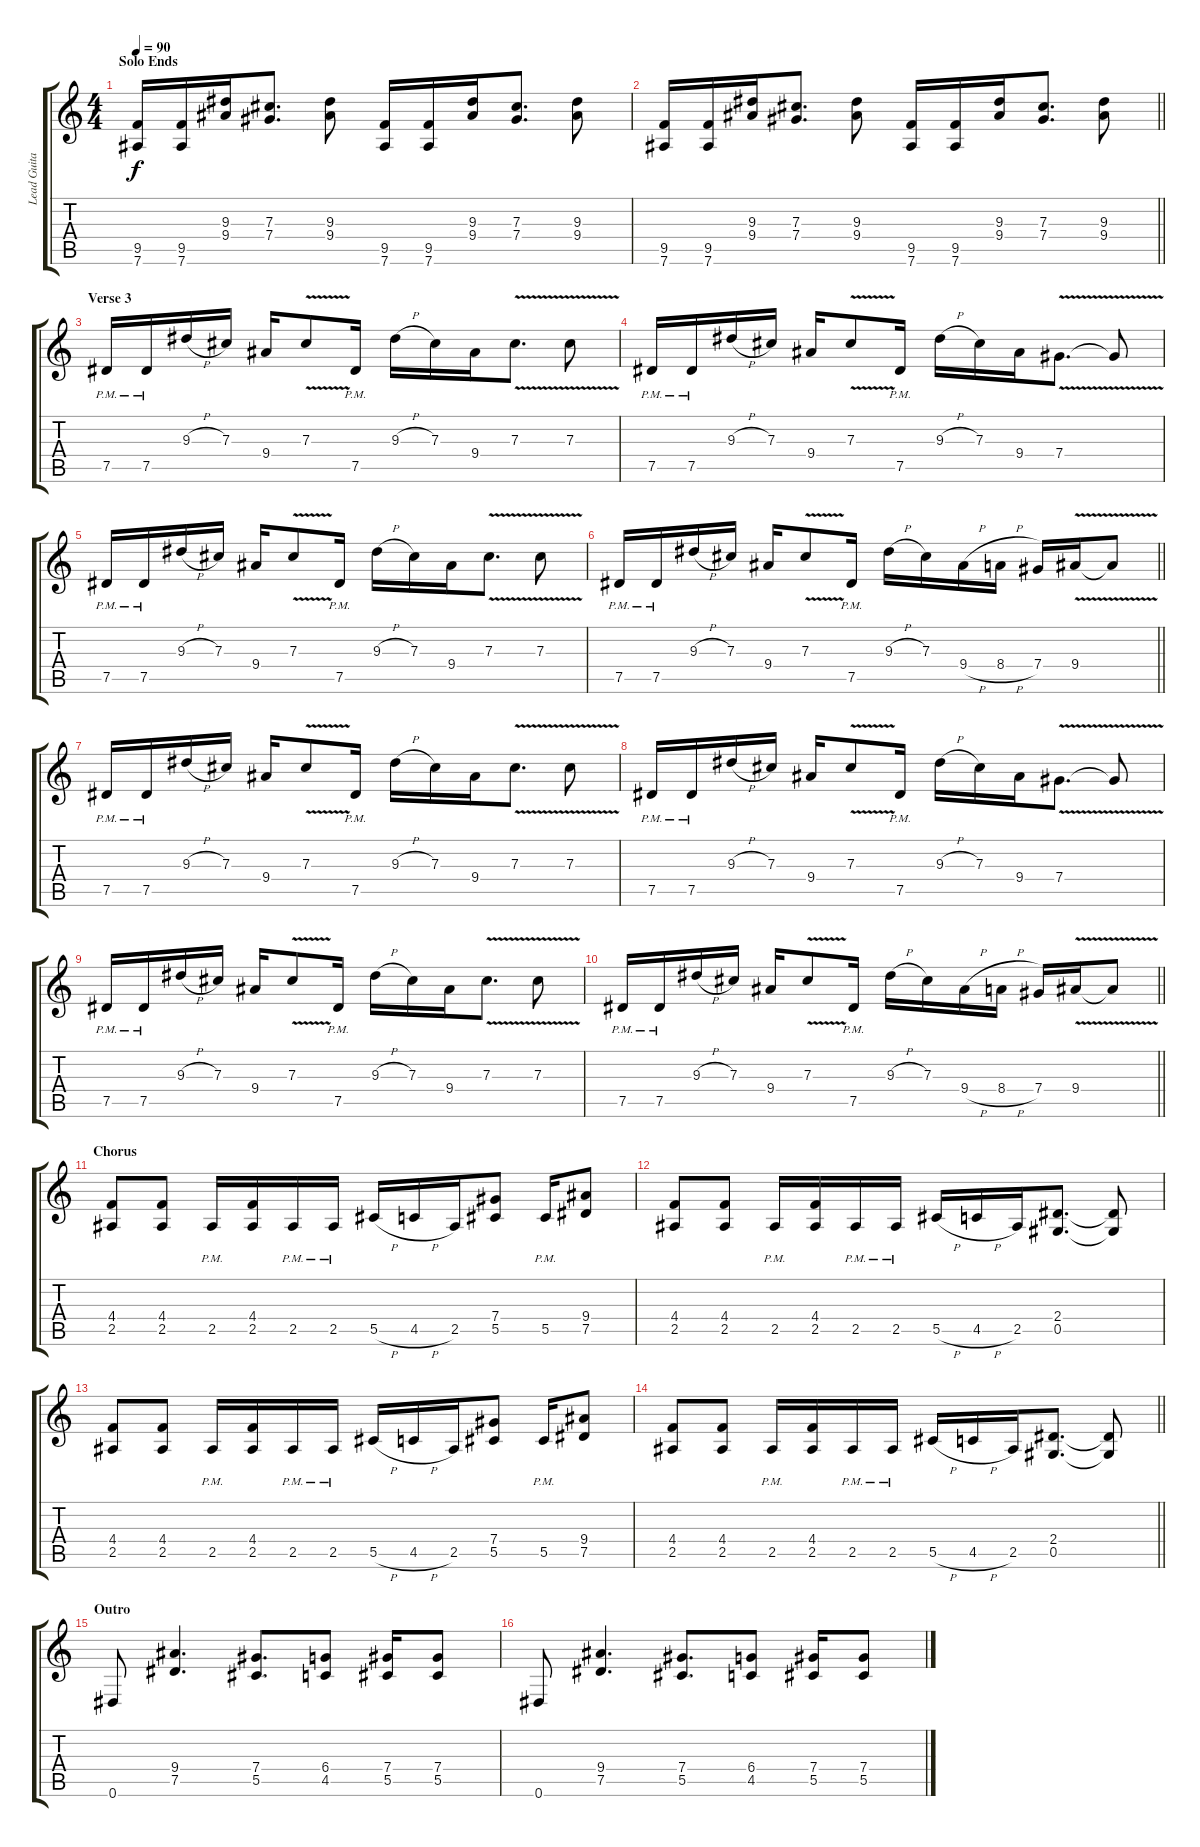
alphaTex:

\track ("Lead Guitar" "Lead Guita") {instrument distortionguitar}
\staff {score tabs}
\tuning (Eb4 Bb3 Gb3 Db3 Ab2 Eb2) {hide}
\ts (4 4)
\section ("" "Solo Ends")
\tempo 90
\clef g2
\ks c
(9.5 7.6).16{dy f} (9.5 7.6).16 (9.3 9.4).16 (7.3 7.4).8{d} (9.3 9.4).8 (9.5 7.6).16 (9.5 7.6).16 (9.3 9.4).16 (7.3 7.4).8{d} (9.3 9.4).8 |
\barLineRight lightlight
(9.5 7.6).16 (9.5 7.6).16 (9.3 9.4).16 (7.3 7.4).8{d} (9.3 9.4).8 (9.5 7.6).16 (9.5 7.6).16 (9.3 9.4).16 (7.3 7.4).8{d} (9.3 9.4).8 |
\section ("" "Verse 3")
7.5{pm}.16 7.5{pm}.16 9.3{h}.16 7.3.16 9.4.16 7.3{v}.8 7.5{pm}.16 9.3{h}.16 7.3.16 9.4.16 7.3{v}.8{d} 7.3{v}.8 |
7.5{pm}.16 7.5{pm}.16 9.3{h}.16 7.3.16 9.4.16 7.3{v}.8 7.5{pm}.16 9.3{h}.16 7.3.16 9.4.16 7.4{v}.8{d} 7.4{t}.8 |
7.5{pm}.16 7.5{pm}.16 9.3{h}.16 7.3.16 9.4.16 7.3{v}.8 7.5{pm}.16 9.3{h}.16 7.3.16 9.4.16 7.3{v}.8{d} 7.3{v}.8 |
\barLineRight lightlight
7.5{pm}.16 7.5{pm}.16 9.3{h}.16 7.3.16 9.4.16 7.3{v}.8 7.5{pm}.16 9.3{h}.16 7.3.16 9.4{h}.16 8.4{h}.16 7.4.16 9.4{v}.16 9.4{t}.8 |
7.5{pm}.16 7.5{pm}.16 9.3{h}.16 7.3.16 9.4.16 7.3{v}.8 7.5{pm}.16 9.3{h}.16 7.3.16 9.4.16 7.3{v}.8{d} 7.3{v}.8 |
7.5{pm}.16 7.5{pm}.16 9.3{h}.16 7.3.16 9.4.16 7.3{v}.8 7.5{pm}.16 9.3{h}.16 7.3.16 9.4.16 7.4{v}.8{d} 7.4{t}.8 |
7.5{pm}.16 7.5{pm}.16 9.3{h}.16 7.3.16 9.4.16 7.3{v}.8 7.5{pm}.16 9.3{h}.16 7.3.16 9.4.16 7.3{v}.8{d} 7.3{v}.8 |
\barLineRight lightlight
7.5{pm}.16 7.5{pm}.16 9.3{h}.16 7.3.16 9.4.16 7.3{v}.8 7.5{pm}.16 9.3{h}.16 7.3.16 9.4{h}.16 8.4{h}.16 7.4.16 9.4{v}.16 9.4{t}.8 |
\section ("" "Chorus")
(4.4 2.5).8 (4.4 2.5).8 2.5{pm}.16 (4.4 2.5).16 2.5{pm}.16 2.5{pm}.16 5.5{h}.16 4.5{h}.16 2.5.16 (7.4 5.5).8 5.5{pm}.16 (9.4 7.5).8 |
(4.4 2.5).8 (4.4 2.5).8 2.5{pm}.16 (4.4 2.5).16 2.5{pm}.16 2.5{pm}.16 5.5{h}.16 4.5{h}.16 2.5.16 (2.4 0.5).8{d} (2.4{t} 0.5{t}).8 |
(4.4 2.5).8 (4.4 2.5).8 2.5{pm}.16 (4.4 2.5).16 2.5{pm}.16 2.5{pm}.16 5.5{h}.16 4.5{h}.16 2.5.16 (7.4 5.5).8 5.5{pm}.16 (9.4 7.5).8 |
\barLineRight lightlight
(4.4 2.5).8 (4.4 2.5).8 2.5{pm}.16 (4.4 2.5).16 2.5{pm}.16 2.5{pm}.16 5.5{h}.16 4.5{h}.16 2.5.16 (2.4 0.5).8{d} (2.4{t} 0.5{t}).8 |
\section ("" "Outro")
0.6.8 (9.4 7.5).4{d} (7.4 5.5).8{d} (6.4 4.5).8 (7.4 5.5).16 (7.4 5.5).8 |
0.6.8 (9.4 7.5).4{d} (7.4 5.5).8{d} (6.4 4.5).8 (7.4 5.5).16 (7.4 5.5).8
